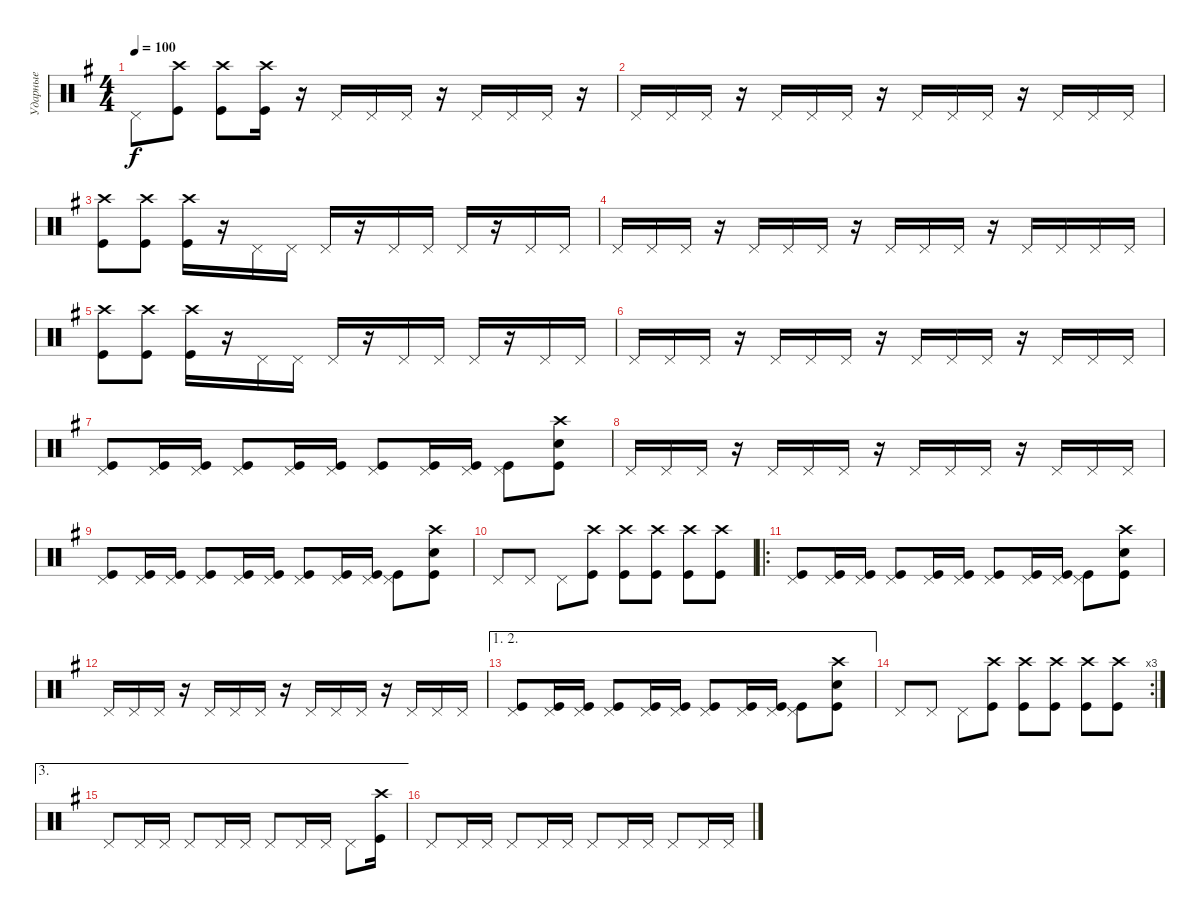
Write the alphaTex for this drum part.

\track ("Ударные" "Ударные") {instrument percussion}
\staff {score}
\articulation defaults
\ts (4 4)
\tempo 100
\clef neutral
\ks g "Pedal Hi-Hat (hit)".8{dy f}
("Crash high (hit)" "Kick (hit)").8 ("Crash high (hit)" "Kick (hit)").8 ("Crash high (hit)" "Kick (hit)").16 r.16 "Pedal Hi-Hat (hit)".16 "Pedal Hi-Hat (hit)".16 "Pedal Hi-Hat (hit)".16 r.16 "Pedal Hi-Hat (hit)".16 "Pedal Hi-Hat (hit)".16 "Pedal Hi-Hat (hit)".16 r.16 |
"Pedal Hi-Hat (hit)".16 "Pedal Hi-Hat (hit)".16 "Pedal Hi-Hat (hit)".16 r.16 "Pedal Hi-Hat (hit)".16 "Pedal Hi-Hat (hit)".16 "Pedal Hi-Hat (hit)".16 r.16 "Pedal Hi-Hat (hit)".16 "Pedal Hi-Hat (hit)".16 "Pedal Hi-Hat (hit)".16 r.16 "Pedal Hi-Hat (hit)".16 "Pedal Hi-Hat (hit)".16 "Pedal Hi-Hat (hit)".16 |
("Crash high (hit)" "Kick (hit)").8 ("Crash high (hit)" "Kick (hit)").8 ("Crash high (hit)" "Kick (hit)").16 r.16 "Pedal Hi-Hat (hit)".16 "Pedal Hi-Hat (hit)".16 "Pedal Hi-Hat (hit)".16 r.16 "Pedal Hi-Hat (hit)".16 "Pedal Hi-Hat (hit)".16 "Pedal Hi-Hat (hit)".16 r.16 "Pedal Hi-Hat (hit)".16 "Pedal Hi-Hat (hit)".16 |
"Pedal Hi-Hat (hit)".16 "Pedal Hi-Hat (hit)".16 "Pedal Hi-Hat (hit)".16 r.16 "Pedal Hi-Hat (hit)".16 "Pedal Hi-Hat (hit)".16 "Pedal Hi-Hat (hit)".16 r.16 "Pedal Hi-Hat (hit)".16 "Pedal Hi-Hat (hit)".16 "Pedal Hi-Hat (hit)".16 r.16 "Pedal Hi-Hat (hit)".16 "Pedal Hi-Hat (hit)".16 "Pedal Hi-Hat (hit)".16 "Pedal Hi-Hat (hit)".16 |
("Crash high (hit)" "Kick (hit)").8 ("Crash high (hit)" "Kick (hit)").8 ("Crash high (hit)" "Kick (hit)").16 r.16 "Pedal Hi-Hat (hit)".16 "Pedal Hi-Hat (hit)".16 "Pedal Hi-Hat (hit)".16 r.16 "Pedal Hi-Hat (hit)".16 "Pedal Hi-Hat (hit)".16 "Pedal Hi-Hat (hit)".16 r.16 "Pedal Hi-Hat (hit)".16 "Pedal Hi-Hat (hit)".16 |
"Pedal Hi-Hat (hit)".16 "Pedal Hi-Hat (hit)".16 "Pedal Hi-Hat (hit)".16 r.16 "Pedal Hi-Hat (hit)".16 "Pedal Hi-Hat (hit)".16 "Pedal Hi-Hat (hit)".16 r.16 "Pedal Hi-Hat (hit)".16 "Pedal Hi-Hat (hit)".16 "Pedal Hi-Hat (hit)".16 r.16 "Pedal Hi-Hat (hit)".16 "Pedal Hi-Hat (hit)".16 "Pedal Hi-Hat (hit)".16 |
("Pedal Hi-Hat (hit)" "Kick (hit)").8 ("Pedal Hi-Hat (hit)" "Kick (hit)").16 ("Pedal Hi-Hat (hit)" "Kick (hit)").16 ("Pedal Hi-Hat (hit)" "Kick (hit)").8 ("Pedal Hi-Hat (hit)" "Kick (hit)").16 ("Pedal Hi-Hat (hit)" "Kick (hit)").16 ("Pedal Hi-Hat (hit)" "Kick (hit)").8 ("Pedal Hi-Hat (hit)" "Kick (hit)").16 ("Pedal Hi-Hat (hit)" "Kick (hit)").16 ("Pedal Hi-Hat (hit)" "Kick (hit)").8 ("Snare (hit) 2" "Crash high (hit)" "Kick (hit)").8 |
"Pedal Hi-Hat (hit)".16 "Pedal Hi-Hat (hit)".16 "Pedal Hi-Hat (hit)".16 r.16 "Pedal Hi-Hat (hit)".16 "Pedal Hi-Hat (hit)".16 "Pedal Hi-Hat (hit)".16 r.16 "Pedal Hi-Hat (hit)".16 "Pedal Hi-Hat (hit)".16 "Pedal Hi-Hat (hit)".16 r.16 "Pedal Hi-Hat (hit)".16 "Pedal Hi-Hat (hit)".16 "Pedal Hi-Hat (hit)".16 |
("Pedal Hi-Hat (hit)" "Kick (hit)").8 ("Pedal Hi-Hat (hit)" "Kick (hit)").16 ("Pedal Hi-Hat (hit)" "Kick (hit)").16 ("Pedal Hi-Hat (hit)" "Kick (hit)").8 ("Pedal Hi-Hat (hit)" "Kick (hit)").16 ("Pedal Hi-Hat (hit)" "Kick (hit)").16 ("Pedal Hi-Hat (hit)" "Kick (hit)").8 ("Pedal Hi-Hat (hit)" "Kick (hit)").16 ("Pedal Hi-Hat (hit)" "Kick (hit)").16 ("Pedal Hi-Hat (hit)" "Kick (hit)").8 ("Snare (hit) 2" "Crash high (hit)" "Kick (hit)").8 |
"Pedal Hi-Hat (hit)".8 "Pedal Hi-Hat (hit)".8 "Pedal Hi-Hat (hit)".8 ("Crash high (hit)" "Kick (hit)").8 ("Crash high (hit)" "Kick (hit)").8 ("Crash high (hit)" "Kick (hit)").8 ("Crash high (hit)" "Kick (hit)").8 ("Crash high (hit)" "Kick (hit)").8 |
\ro
("Pedal Hi-Hat (hit)" "Kick (hit)").8 ("Pedal Hi-Hat (hit)" "Kick (hit)").16 ("Pedal Hi-Hat (hit)" "Kick (hit)").16 ("Pedal Hi-Hat (hit)" "Kick (hit)").8 ("Pedal Hi-Hat (hit)" "Kick (hit)").16 ("Pedal Hi-Hat (hit)" "Kick (hit)").16 ("Pedal Hi-Hat (hit)" "Kick (hit)").8 ("Pedal Hi-Hat (hit)" "Kick (hit)").16 ("Pedal Hi-Hat (hit)" "Kick (hit)").16 ("Pedal Hi-Hat (hit)" "Kick (hit)").8 ("Snare (hit) 2" "Crash high (hit)" "Kick (hit)").8 |
"Pedal Hi-Hat (hit)".16 "Pedal Hi-Hat (hit)".16 "Pedal Hi-Hat (hit)".16 r.16 "Pedal Hi-Hat (hit)".16 "Pedal Hi-Hat (hit)".16 "Pedal Hi-Hat (hit)".16 r.16 "Pedal Hi-Hat (hit)".16 "Pedal Hi-Hat (hit)".16 "Pedal Hi-Hat (hit)".16 r.16 "Pedal Hi-Hat (hit)".16 "Pedal Hi-Hat (hit)".16 "Pedal Hi-Hat (hit)".16 |
\ae (1 2)
("Pedal Hi-Hat (hit)" "Kick (hit)").8 ("Pedal Hi-Hat (hit)" "Kick (hit)").16 ("Pedal Hi-Hat (hit)" "Kick (hit)").16 ("Pedal Hi-Hat (hit)" "Kick (hit)").8 ("Pedal Hi-Hat (hit)" "Kick (hit)").16 ("Pedal Hi-Hat (hit)" "Kick (hit)").16 ("Pedal Hi-Hat (hit)" "Kick (hit)").8 ("Pedal Hi-Hat (hit)" "Kick (hit)").16 ("Pedal Hi-Hat (hit)" "Kick (hit)").16 ("Pedal Hi-Hat (hit)" "Kick (hit)").8 ("Snare (hit) 2" "Crash high (hit)" "Kick (hit)").8 |
\rc 3 "Pedal Hi-Hat (hit)".8 "Pedal Hi-Hat (hit)".8 "Pedal Hi-Hat (hit)".8
("Crash high (hit)" "Kick (hit)").8 ("Crash high (hit)" "Kick (hit)").8 ("Crash high (hit)" "Kick (hit)").8 ("Crash high (hit)" "Kick (hit)").8 ("Crash high (hit)" "Kick (hit)").8 |
\ae 3 "Pedal Hi-Hat (hit)".8 "Pedal Hi-Hat (hit)".16 "Pedal Hi-Hat (hit)".16 "Pedal Hi-Hat (hit)".8 "Pedal Hi-Hat (hit)".16 "Pedal Hi-Hat (hit)".16 "Pedal Hi-Hat (hit)".8 "Pedal Hi-Hat (hit)".16 "Pedal Hi-Hat (hit)".16 "Pedal Hi-Hat (hit)".8
("Kick (hit)" "Crash high (hit)").16 |
"Pedal Hi-Hat (hit)".8 "Pedal Hi-Hat (hit)".16 "Pedal Hi-Hat (hit)".16 "Pedal Hi-Hat (hit)".8 "Pedal Hi-Hat (hit)".16 "Pedal Hi-Hat (hit)".16 "Pedal Hi-Hat (hit)".8 "Pedal Hi-Hat (hit)".16 "Pedal Hi-Hat (hit)".16 "Pedal Hi-Hat (hit)".8 "Pedal Hi-Hat (hit)".16 "Pedal Hi-Hat (hit)".16
